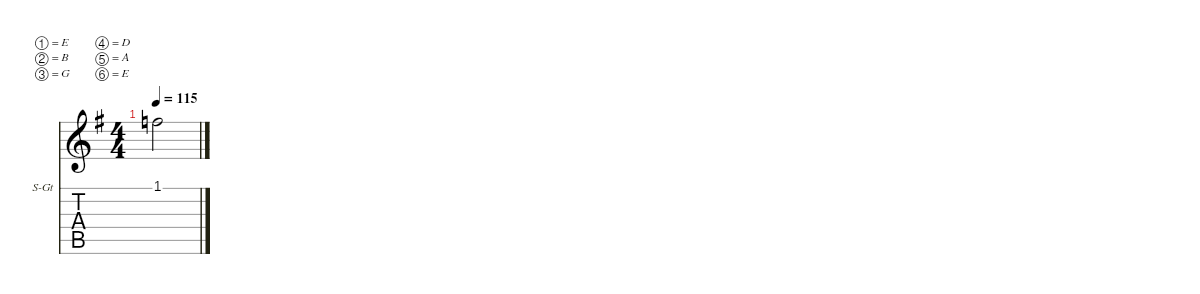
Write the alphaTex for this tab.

\hideDynamics
\bracketExtendMode nobrackets
\firstSystemTrackNameOrientation horizontal
\otherSystemsTrackNameOrientation horizontal
\track ("Acoustic Guitar 1" "S-Gt") {multiBarRest instrument acousticguitarsteel}
\staff {score tabs}
\tuning (E4 B3 G4 D4 A3 E4)
\ts (4 4)
\beaming (8 2 2 2 2)
\tempo 115
\clef g2
\ks eminor
1.1{acc forcenatural}.2{dy mf instrument acousticgrandpiano beam Down}
